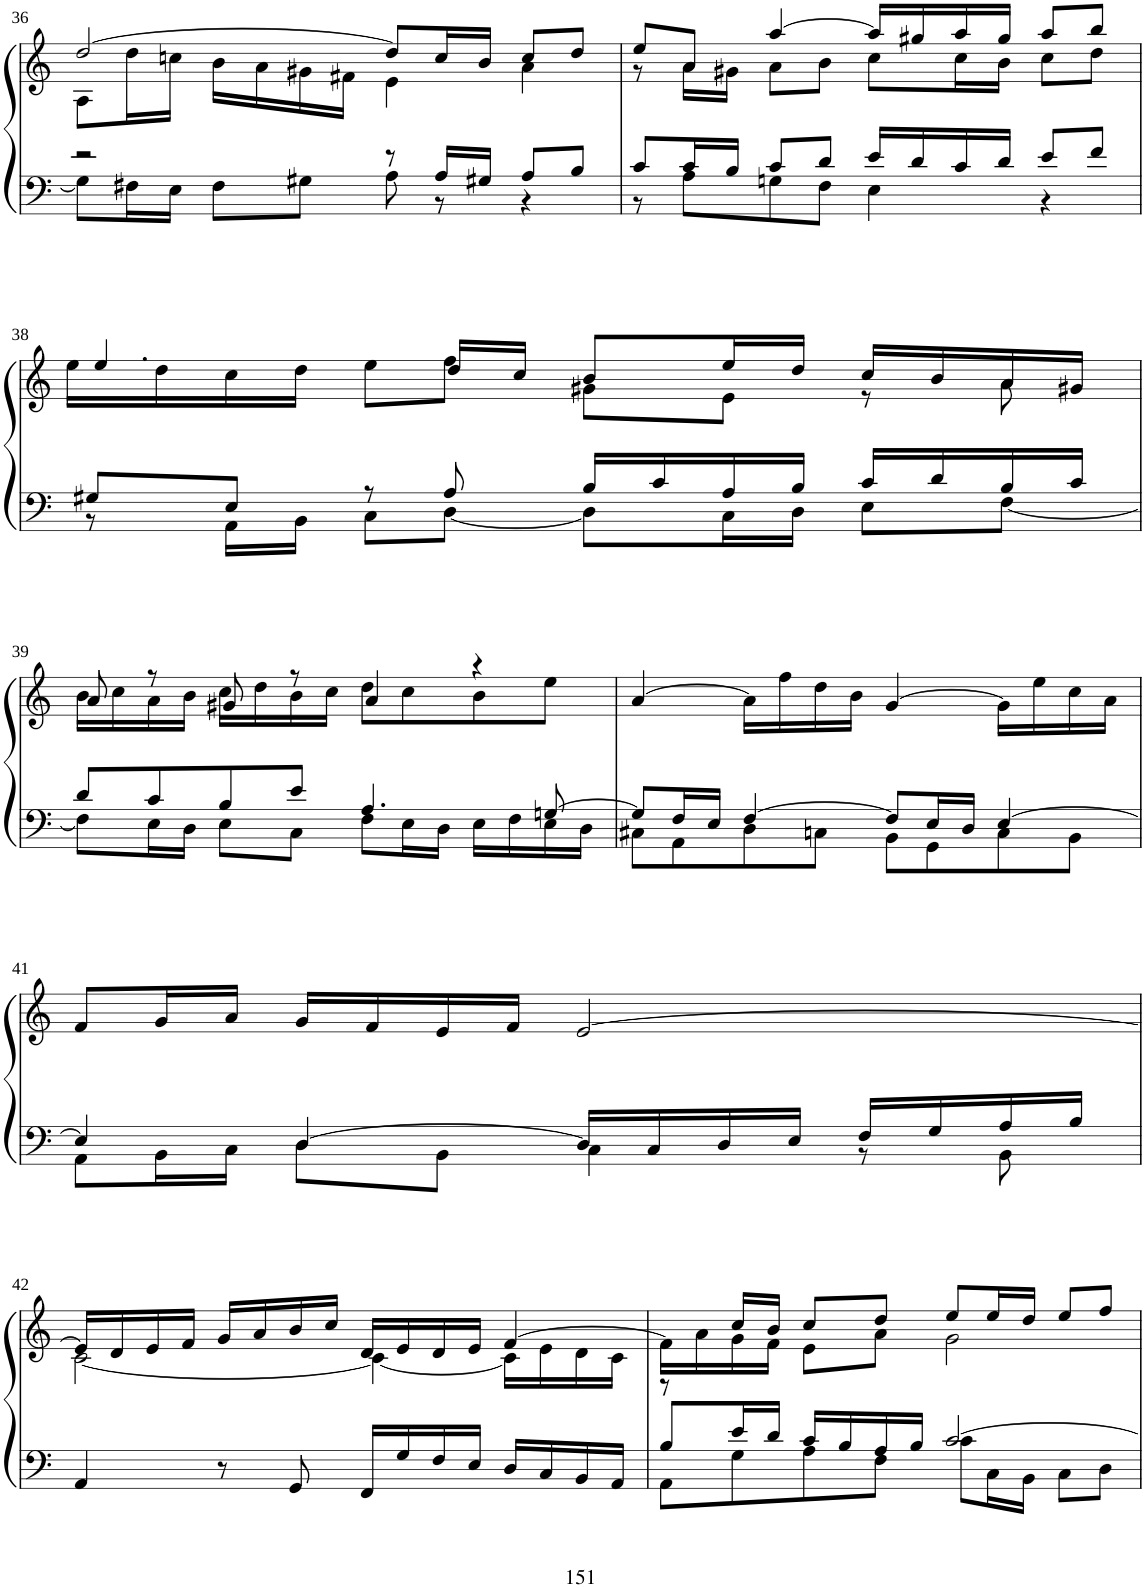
**kern	**kern
*part1	*part1
*staff2	*staff1
*I"Piano	*
*I'Pno	*
!!LO:PB:g=z
*clefF4	*clefG2
*k[]	*k[]
*M4/4	*M4/4
*met(c)	*met(c)
=36	=36
*^	*^
2r	8G\L]	[2dd/	8A\L
.	16F#X\L	.	16dd\L
.	16E\JJ	.	16ccn\JJ
.	8F#\L	.	16b\LL
.	.	.	16a\
.	8G#X\J	.	16g#X\
.	.	.	16f#X\JJ
8r	8A\	8dd/L]	4e\
16A/LL	8r	16cc/L	.
16G#X/JJ	.	16b/JJ	.
8A/L	4r	8cc/L	4a\
8B/J	.	8dd/J	.
=37	=37	=37	=37
8c/L	8r	8ee/L	8r
16c/L	8A\L	8a/J	16a\LL
16B/JJ	.	.	16g#X\JJ
8c/L	8Gn\	[4aa/	8a\L
8d/J	8F\J	.	8b\J
16e/LL	4E\	16aa/LL]	8cc\L
16d/	.	16gg#X/	.
16c/	.	16aa/	16cc\L
16d/JJ	.	16gg#/JJ	16b\JJ
8e/L	4r	8aa/L	8cc\L
8f/J	.	8bb/J	8dd\J
!!LO:LB:g=z	!!
=38	=38	=38	=38
8G#X/L	8r	4.ee/	16ee\LL
.	.	.	16dd\
8E/J	16AA\LL	.	16cc\
.	16BB\JJ	.	16dd\JJ
8r	8C\L	.	8ee\L
8A/	[8D\J	16dd/LL	8ff\J
.	.	16cc/JJ	.
16B/LL	8D\L]	8b/L	8g#X\L
16c/	.	.	.
16A/	16C\L	16ee/L	8e\J
16B/JJ	16D\JJ	16dd/JJ	.
16c/LL	8E\L	16cc/LL	8r
16d/	.	16b/	.
16B/	[8F\J	16a/	8a\
16c/JJ	.	16g#X/JJ	.
!!LO:LB:g=z	!!
=39	=39	=39	=39
8d/L	8F\L]	8a/	16b\LL
.	.	.	16cc\
8c/	16E\L	8r	16a\
.	16D\JJ	.	16b\JJ
8B/	8E\L	8g#X/	16cc\LL
.	.	.	16dd\
8e/J	8C\J	8r	16b\
.	.	.	16cc\JJ
4.A/	8F\L	4a/	8dd\L
.	16E\L	.	8cc\
.	16D\JJ	.	.
.	16E\LL	4r	8b\
.	16F\	.	.
[8Gn/	16E\	.	8ee\J
.	16D\JJ	.	.
*	*	*v	*v
=40	=40	=40
8G/L]	8C#X\L	[4a/
16F/L	8AA\	.
16E/JJ	.	.
[4F/	8D\	16a\LL]
.	.	16ff\
.	8Cn\J	16dd\
.	.	16b\JJ
8F/L]	8BB\L	[4g/
16E/L	8GG\	.
16D/JJ	.	.
[4E/	8C\	16g\LL]
.	.	16ee\
.	8BB\J	16cc\
.	.	16a\JJ
!!LO:LB:g=z
=41	=41	=41
4E/]	8AA\L	8f/L
.	16BB\L	16g/L
.	16C\JJ	16a/JJ
[4D/	8D\L	16g/LL
.	.	16f/
.	8BB\J	16e/
.	.	16f/JJ
16D/LL]	4C\	[2e/
16C/	.	.
16D/	.	.
16E/JJ	.	.
16F/LL	8r	.
16G/	.	.
16A/	8BB\	.
16B/JJ	.	.
*v	*v	*
!!LO:LB:g=z
=42	=42
*	*^
4AA/	16e/LL]	[2c\
.	16d/	.
.	16e/	.
.	16f/JJ	.
8r	16g/LL	.
.	16a/	.
8GG/	16b/	.
.	16cc/JJ	.
16FF/LL	16d/LL	4c\_
16G/	16e/	.
16F/	16d/	.
16E/JJ	16e/JJ	.
16D/LL	[4f/	16c\LL]
16C/	.	16e\
16BB/	.	16d\
16AA/JJ	.	16c\JJ
=43	=43	=43
*^	*	*
8B/L	8AA\L	16f\LL]	8r
.	.	16a\	.
16e/L	8G\	16g\	16cc/LL
16d/JJ	.	16f\JJ	16b/JJ
16c/LL	8A\	8cc/L	8e\L
16B/	.	.	.
16A/	8F\J	8dd/J	8a\J
16B/JJ	.	.	.
[2c/	8c\L	8ee/L	2g\
.	16C\L	16ee/L	.
.	16BB\JJ	16dd/JJ	.
.	8C\L	8ee/L	.
.	8D\J	8ff/J	.
*v	*v	*	*
*	*v	*v
=	=
*-	*-
